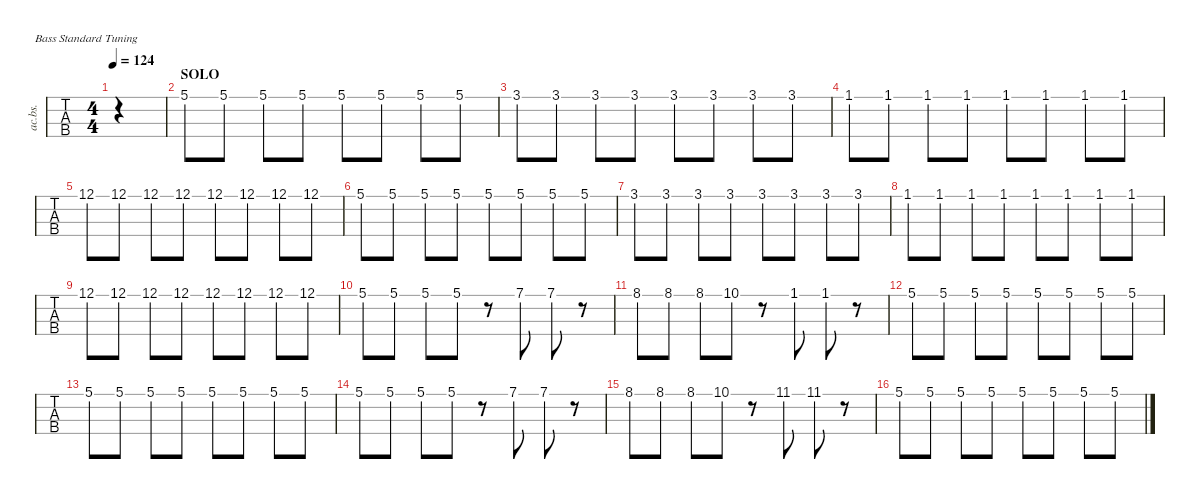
\defaultSystemsLayout 4
\hideDynamics
\bracketExtendMode nobrackets
\otherSystemsTrackNameOrientation horizontal
\track ("Acoustic Bass" "ac.bs.") {instrument acousticbass}
\staff {tabs}
\tuning (G2 D2 A1 E1)
\ts (4 4)
\tempo 124
\clef f4
\ks cminor
|
\section ("" "SOLO")
5.1{acc forcenatural}.8{beam Down} 5.1{acc forcenatural}.8{beam Down} 5.1{acc forcenatural}.8{beam Down} 5.1{acc forcenatural}.8{beam Down} 5.1{acc forcenatural}.8{beam Down} 5.1{acc forcenatural}.8{beam Down} 5.1{acc forcenatural}.8{beam Down} 5.1{acc forcenatural}.8{beam Down} |
3.1{acc b}.8{beam Down} 3.1{acc b}.8{beam Down} 3.1{acc b}.8{beam Down} 3.1{acc b}.8{beam Down} 3.1{acc b}.8{beam Down} 3.1{acc b}.8{beam Down} 3.1{acc b}.8{beam Down} 3.1{acc b}.8{beam Down} |
1.1{acc b}.8{beam Down} 1.1{acc b}.8{beam Down} 1.1{acc b}.8{beam Down} 1.1{acc b}.8{beam Down} 1.1{acc b}.8{beam Down} 1.1{acc b}.8{beam Down} 1.1{acc b}.8{beam Down} 1.1{acc b}.8{beam Down} |
12.1{acc forcenatural}.8{beam Down} 12.1{acc forcenatural}.8{beam Down} 12.1{acc forcenatural}.8{beam Down} 12.1{acc forcenatural}.8{beam Down} 12.1{acc forcenatural}.8{beam Down} 12.1{acc forcenatural}.8{beam Down} 12.1{acc forcenatural}.8{beam Down} 12.1{acc forcenatural}.8{beam Down} |
5.1{acc forcenatural}.8{beam Down} 5.1{acc forcenatural}.8{beam Down} 5.1{acc forcenatural}.8{beam Down} 5.1{acc forcenatural}.8{beam Down} 5.1{acc forcenatural}.8{beam Down} 5.1{acc forcenatural}.8{beam Down} 5.1{acc forcenatural}.8{beam Down} 5.1{acc forcenatural}.8{beam Down} |
3.1{acc b}.8{beam Down} 3.1{acc b}.8{beam Down} 3.1{acc b}.8{beam Down} 3.1{acc b}.8{beam Down} 3.1{acc b}.8{beam Down} 3.1{acc b}.8{beam Down} 3.1{acc b}.8{beam Down} 3.1{acc b}.8{beam Down} |
1.1{acc b}.8{beam Down} 1.1{acc b}.8{beam Down} 1.1{acc b}.8{beam Down} 1.1{acc b}.8{beam Down} 1.1{acc b}.8{beam Down} 1.1{acc b}.8{beam Down} 1.1{acc b}.8{beam Down} 1.1{acc b}.8{beam Down} |
12.1{acc forcenatural}.8{beam Down} 12.1{acc forcenatural}.8{beam Down} 12.1{acc forcenatural}.8{beam Down} 12.1{acc forcenatural}.8{beam Down} 12.1{acc forcenatural}.8{beam Down} 12.1{acc forcenatural}.8{beam Down} 12.1{acc forcenatural}.8{beam Down} 12.1{acc forcenatural}.8{beam Down} |
5.1{acc forcenatural}.8{beam Down} 5.1{acc forcenatural}.8{beam Down} 5.1{acc forcenatural}.8{beam Down} 5.1{acc forcenatural}.8{beam Down} r.8{beam Down} 7.1{acc forcenatural}.8{beam Down} 7.1{acc forcenatural}.8{beam Down} r.8{beam Down} |
8.1{acc b}.8{beam Down} 8.1{acc b}.8{beam Down} 8.1{acc b}.8{beam Down} 10.1{acc forcenatural}.8{beam Down} r.8{beam Down} 1.1{acc b}.8{beam Down} 1.1{acc b}.8{beam Down} r.8{beam Down} |
5.1{acc forcenatural}.8{beam Down} 5.1{acc forcenatural}.8{beam Down} 5.1{acc forcenatural}.8{beam Down} 5.1{acc forcenatural}.8{beam Down} 5.1{acc forcenatural}.8{beam Down} 5.1{acc forcenatural}.8{beam Down} 5.1{acc forcenatural}.8{beam Down} 5.1{acc forcenatural}.8{beam Down} |
5.1{acc forcenatural}.8{beam Down} 5.1{acc forcenatural}.8{beam Down} 5.1{acc forcenatural}.8{beam Down} 5.1{acc forcenatural}.8{beam Down} 5.1{acc forcenatural}.8{beam Down} 5.1{acc forcenatural}.8{beam Down} 5.1{acc forcenatural}.8{beam Down} 5.1{acc forcenatural}.8{beam Down} |
5.1{acc forcenatural}.8{beam Down} 5.1{acc forcenatural}.8{beam Down} 5.1{acc forcenatural}.8{beam Down} 5.1{acc forcenatural}.8{beam Down} r.8{beam Down} 7.1{acc forcenatural}.8{beam Down} 7.1{acc forcenatural}.8{beam Down} r.8{beam Down} |
8.1{acc b}.8{beam Down} 8.1{acc b}.8{beam Down} 8.1{acc b}.8{beam Down} 10.1{acc forcenatural}.8{beam Down} r.8{beam Down} 11.1{acc b}.8{beam Down} 11.1{acc b}.8{beam Down} r.8{beam Down} |
5.1{acc forcenatural}.8{beam Down} 5.1{acc forcenatural}.8{beam Down} 5.1{acc forcenatural}.8{beam Down} 5.1{acc forcenatural}.8{beam Down} 5.1{acc forcenatural}.8{beam Down} 5.1{acc forcenatural}.8{beam Down} 5.1{acc forcenatural}.8{beam Down} 5.1{acc forcenatural}.8{beam Down}
